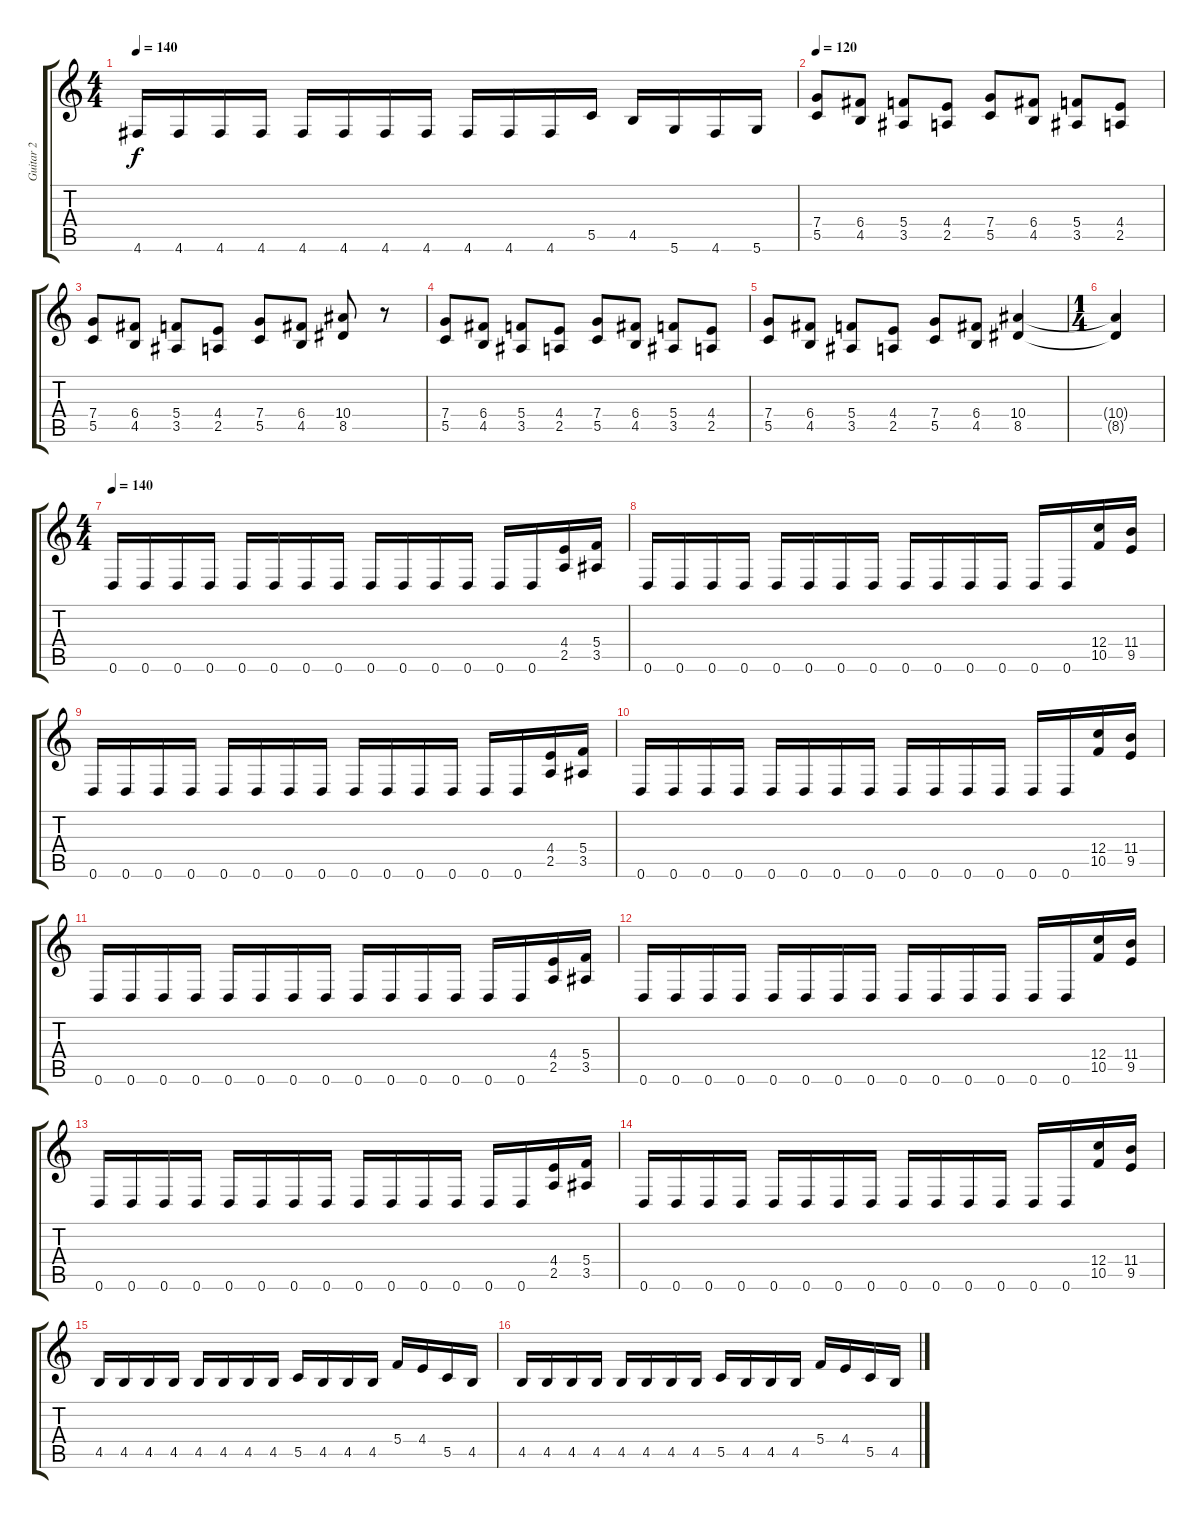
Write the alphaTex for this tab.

\track ("Guitar 2" "Guitar 2") {instrument distortionguitar}
\staff {score tabs}
\tuning (D4 A3 F3 C3 G2 D2) {hide}
\ts (4 4)
\tempo 140
\clef g2
\ks c
4.6.16{dy f} 4.6.16 4.6.16 4.6.16 4.6.16 4.6.16 4.6.16 4.6.16 4.6.16 4.6.16 4.6.16 5.5.16 4.5.16 5.6.16 4.6.16 5.6.16 |
\tempo 120
(7.4 5.5).8 (6.4 4.5).8 (5.4 3.5).8 (4.4 2.5).8 (7.4 5.5).8 (6.4 4.5).8 (5.4 3.5).8 (4.4 2.5).8 |
(7.4 5.5).8 (6.4 4.5).8 (5.4 3.5).8 (4.4 2.5).8 (7.4 5.5).8 (6.4 4.5).8 (10.4 8.5).8 r.8 |
(7.4 5.5).8 (6.4 4.5).8 (5.4 3.5).8 (4.4 2.5).8 (7.4 5.5).8 (6.4 4.5).8 (5.4 3.5).8 (4.4 2.5).8 |
(7.4 5.5).8 (6.4 4.5).8 (5.4 3.5).8 (4.4 2.5).8 (7.4 5.5).8 (6.4 4.5).8 (10.4 8.5).4 |
\ts (1 4)
(10.4{t} 8.5{t}).4 |
\ts (4 4)
\tempo 140
0.6.16 0.6.16 0.6.16 0.6.16 0.6.16 0.6.16 0.6.16 0.6.16 0.6.16 0.6.16 0.6.16 0.6.16 0.6.16 0.6.16 (4.4 2.5).16 (5.4 3.5).16 |
0.6.16 0.6.16 0.6.16 0.6.16 0.6.16 0.6.16 0.6.16 0.6.16 0.6.16 0.6.16 0.6.16 0.6.16 0.6.16 0.6.16 (12.4 10.5).16 (11.4 9.5).16 |
0.6.16 0.6.16 0.6.16 0.6.16 0.6.16 0.6.16 0.6.16 0.6.16 0.6.16 0.6.16 0.6.16 0.6.16 0.6.16 0.6.16 (4.4 2.5).16 (5.4 3.5).16 |
0.6.16 0.6.16 0.6.16 0.6.16 0.6.16 0.6.16 0.6.16 0.6.16 0.6.16 0.6.16 0.6.16 0.6.16 0.6.16 0.6.16 (12.4 10.5).16 (11.4 9.5).16 |
0.6.16 0.6.16 0.6.16 0.6.16 0.6.16 0.6.16 0.6.16 0.6.16 0.6.16 0.6.16 0.6.16 0.6.16 0.6.16 0.6.16 (4.4 2.5).16 (5.4 3.5).16 |
0.6.16 0.6.16 0.6.16 0.6.16 0.6.16 0.6.16 0.6.16 0.6.16 0.6.16 0.6.16 0.6.16 0.6.16 0.6.16 0.6.16 (12.4 10.5).16 (11.4 9.5).16 |
0.6.16 0.6.16 0.6.16 0.6.16 0.6.16 0.6.16 0.6.16 0.6.16 0.6.16 0.6.16 0.6.16 0.6.16 0.6.16 0.6.16 (4.4 2.5).16 (5.4 3.5).16 |
0.6.16 0.6.16 0.6.16 0.6.16 0.6.16 0.6.16 0.6.16 0.6.16 0.6.16 0.6.16 0.6.16 0.6.16 0.6.16 0.6.16 (12.4 10.5).16 (11.4 9.5).16 |
4.5.16 4.5.16 4.5.16 4.5.16 4.5.16 4.5.16 4.5.16 4.5.16 5.5.16 4.5.16 4.5.16 4.5.16 5.4.16 4.4.16 5.5.16 4.5.16 |
4.5.16 4.5.16 4.5.16 4.5.16 4.5.16 4.5.16 4.5.16 4.5.16 5.5.16 4.5.16 4.5.16 4.5.16 5.4.16 4.4.16 5.5.16 4.5.16
